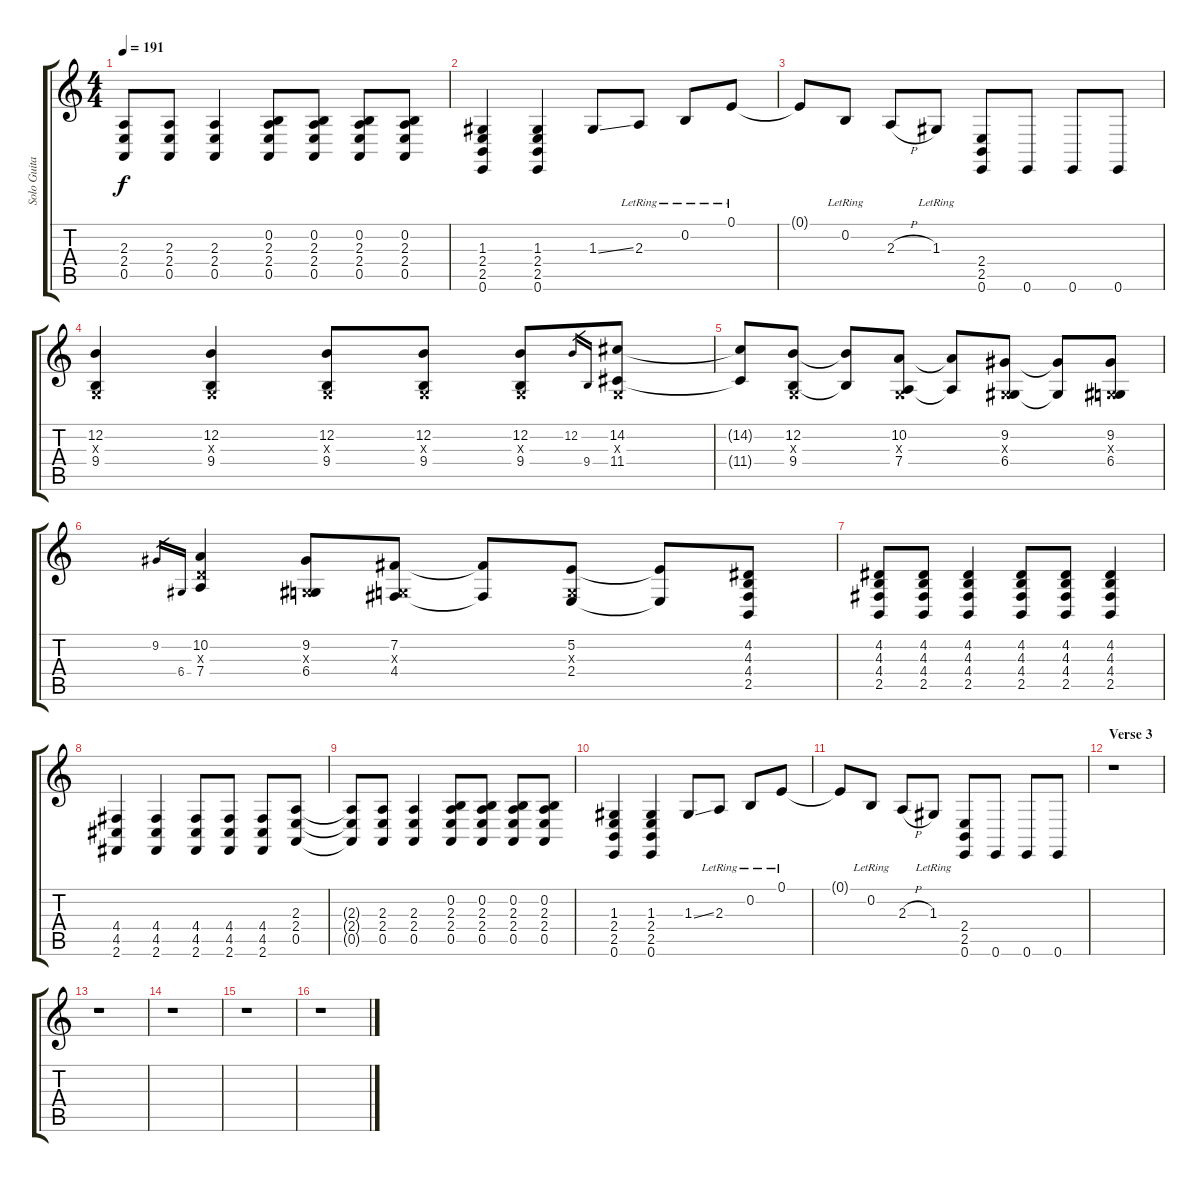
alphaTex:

\track ("Solo Guitar (Billie Joe Armstrong)" "Solo Guita") {instrument birdtweet}
\staff {score tabs}
\tuning (E4 B3 G3 D3 A2 E2) {hide}
\ts (4 4)
\tempo 191
\clef g2
\ks c
(2.3{t} 2.4{t} 0.5{t}).8{dy f} (2.3 2.4 0.5).8 (2.3 2.4 0.5).4 (0.2 2.3 2.4 0.5).8 (0.2 2.3 2.4 0.5).8 (0.2 2.3 2.4 0.5).8 (0.2 2.3 2.4 0.5).8 |
(1.3 2.4 2.5 0.6).4 (1.3 2.4 2.5 0.6).4 1.3{ss}.8 2.3{lr}.8 0.2{lr}.8 0.1{lr}.8 |
0.1{t}.8 0.2{lr}.8 2.3{h}.8 1.3{lr}.8 (2.4 2.5 0.6).8 0.6.8 0.6.8 0.6.8 |
(12.2 0.3{x} 9.4).4 (12.2 0.3{x} 9.4).4 (12.2 0.3{x} 9.4).8 (12.2 0.3{x} 9.4).8 (12.2 0.3{x} 9.4).8 12.2.16{gr} 9.4.16{gr} (14.2 0.3{x} 11.4).8 |
(14.2{t} 11.4{t}).8 (12.2 0.3{x} 9.4).8 (12.2{t} 9.4{t}).8 (10.2 0.3{x} 7.4).8 (10.2{t} 7.4{t}).8 (9.2 0.3{x} 6.4).8 (9.2{t} 6.4{t}).8 (9.2 0.3{x} 6.4).8 |
9.2.16{gr} 6.4.16{gr} (10.2 7.3{x} 7.4).4 (9.2 0.3{x} 6.4).8 (7.2 0.3{x} 4.4).8 (7.2{t} 4.4{t}).8 (5.2 0.3{x} 2.4).8 (5.2{t} 2.4{t}).8 (4.2 4.3 4.4 2.5).8 |
(4.2 4.3 4.4 2.5).8 (4.2 4.3 4.4 2.5).8 (4.2 4.3 4.4 2.5).4 (4.2 4.3 4.4 2.5).8 (4.2 4.3 4.4 2.5).8 (4.2 4.3 4.4 2.5).4 |
(4.4 4.5 2.6).4 (4.4 4.5 2.6).4 (4.4 4.5 2.6).8 (4.4 4.5 2.6).8 (4.4 4.5 2.6).8 (2.3 2.4 0.5).8 |
(2.3{t} 2.4{t} 0.5{t}).8 (2.3 2.4 0.5).8 (2.3 2.4 0.5).4 (0.2 2.3 2.4 0.5).8 (0.2 2.3 2.4 0.5).8 (0.2 2.3 2.4 0.5).8 (0.2 2.3 2.4 0.5).8 |
(1.3 2.4 2.5 0.6).4 (1.3 2.4 2.5 0.6).4 1.3{ss}.8 2.3{lr}.8 0.2{lr}.8 0.1{lr}.8 |
0.1{t}.8 0.2{lr}.8 2.3{h}.8 1.3{lr}.8 (2.4 2.5 0.6).8 0.6.8 0.6.8 0.6.8 |
\section ("" "Verse 3")
r.1 |
r.1 |
r.1 |
r.1 |
r.1
